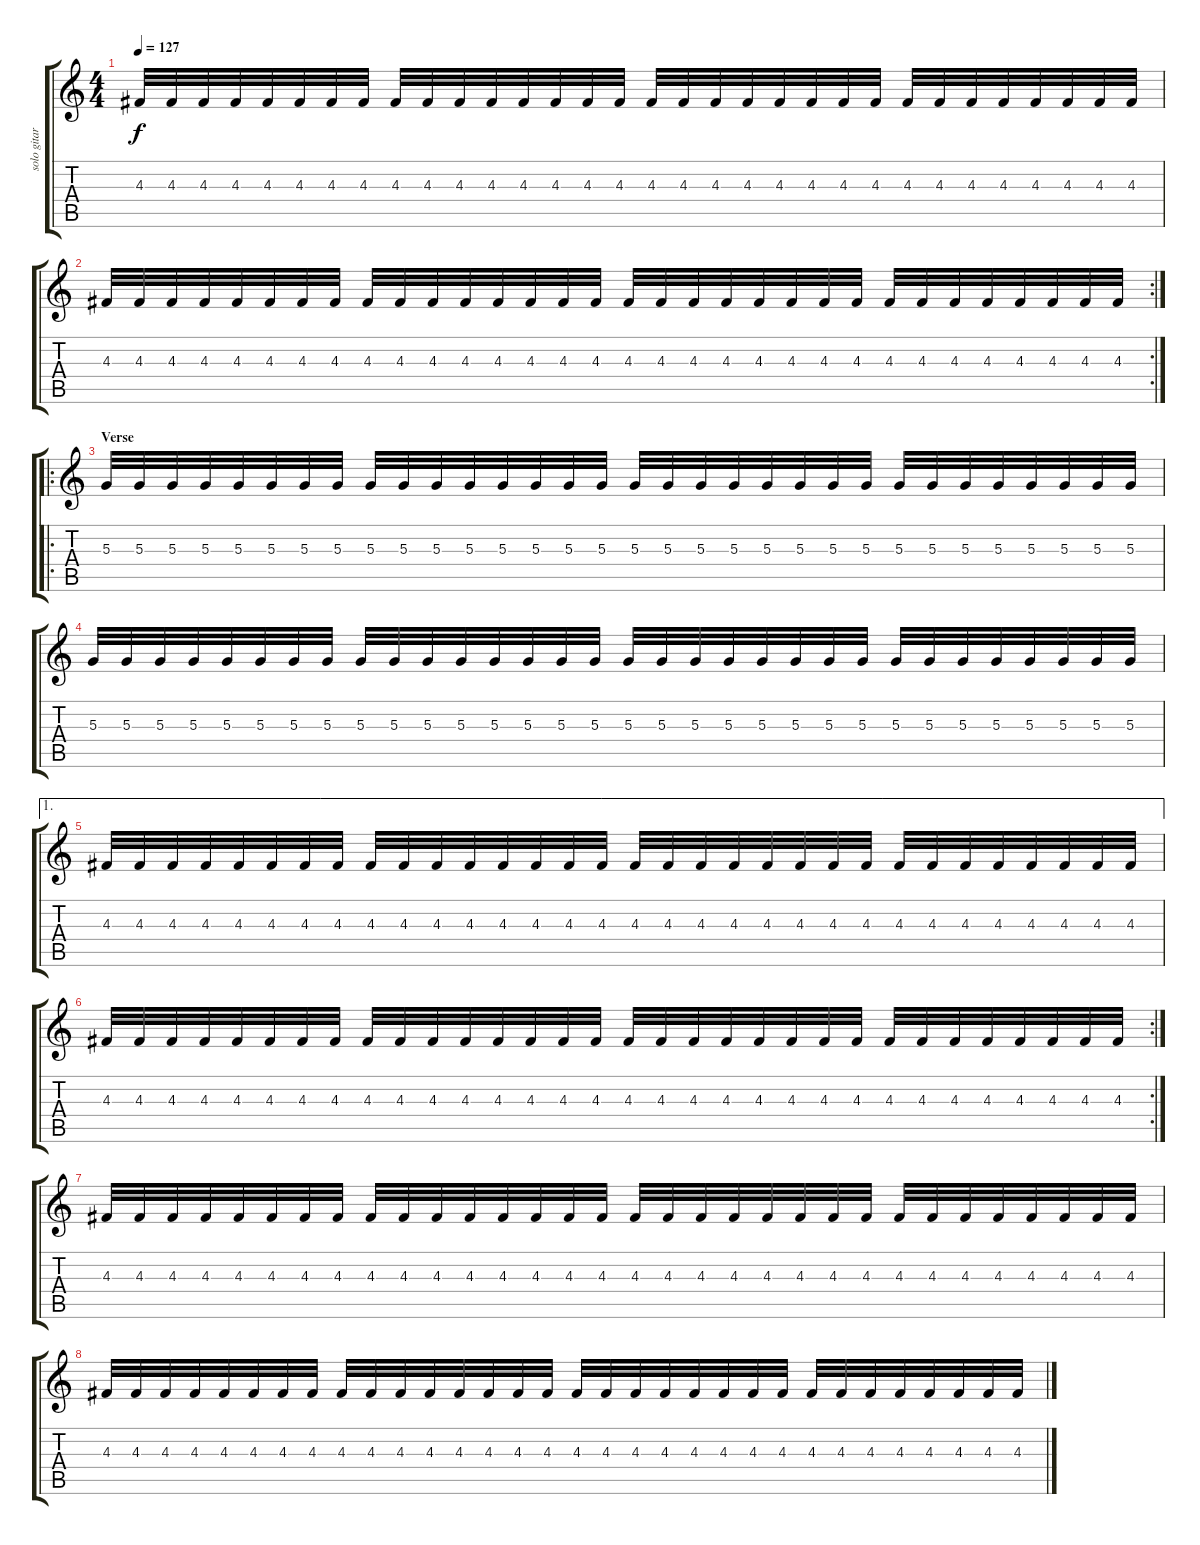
\track ("solo gitara" "solo gitar") {instrument distortionguitar}
\staff {score tabs}
\tuning (B3 Gb3 D3 A2 E2 B1) {hide}
\ts (4 4)
\tempo 127
\clef g2
\ks c
4.3.32{dy f} 4.3.32 4.3.32 4.3.32 4.3.32 4.3.32 4.3.32 4.3.32 4.3.32 4.3.32 4.3.32 4.3.32 4.3.32 4.3.32 4.3.32 4.3.32 4.3.32 4.3.32 4.3.32 4.3.32 4.3.32 4.3.32 4.3.32 4.3.32 4.3.32 4.3.32 4.3.32 4.3.32 4.3.32 4.3.32 4.3.32 4.3.32 |
\rc 2
4.3.32 4.3.32 4.3.32 4.3.32 4.3.32 4.3.32 4.3.32 4.3.32 4.3.32 4.3.32 4.3.32 4.3.32 4.3.32 4.3.32 4.3.32 4.3.32 4.3.32 4.3.32 4.3.32 4.3.32 4.3.32 4.3.32 4.3.32 4.3.32 4.3.32 4.3.32 4.3.32 4.3.32 4.3.32 4.3.32 4.3.32 4.3.32 |
\ro
\section ("" "Verse")
5.3.32 5.3.32 5.3.32 5.3.32 5.3.32 5.3.32 5.3.32 5.3.32 5.3.32 5.3.32 5.3.32 5.3.32 5.3.32 5.3.32 5.3.32 5.3.32 5.3.32 5.3.32 5.3.32 5.3.32 5.3.32 5.3.32 5.3.32 5.3.32 5.3.32 5.3.32 5.3.32 5.3.32 5.3.32 5.3.32 5.3.32 5.3.32 |
5.3.32 5.3.32 5.3.32 5.3.32 5.3.32 5.3.32 5.3.32 5.3.32 5.3.32 5.3.32 5.3.32 5.3.32 5.3.32 5.3.32 5.3.32 5.3.32 5.3.32 5.3.32 5.3.32 5.3.32 5.3.32 5.3.32 5.3.32 5.3.32 5.3.32 5.3.32 5.3.32 5.3.32 5.3.32 5.3.32 5.3.32 5.3.32 |
\ae 1
4.3.32 4.3.32 4.3.32 4.3.32 4.3.32 4.3.32 4.3.32 4.3.32 4.3.32 4.3.32 4.3.32 4.3.32 4.3.32 4.3.32 4.3.32 4.3.32 4.3.32 4.3.32 4.3.32 4.3.32 4.3.32 4.3.32 4.3.32 4.3.32 4.3.32 4.3.32 4.3.32 4.3.32 4.3.32 4.3.32 4.3.32 4.3.32 |
\rc 2
4.3.32 4.3.32 4.3.32 4.3.32 4.3.32 4.3.32 4.3.32 4.3.32 4.3.32 4.3.32 4.3.32 4.3.32 4.3.32 4.3.32 4.3.32 4.3.32 4.3.32 4.3.32 4.3.32 4.3.32 4.3.32 4.3.32 4.3.32 4.3.32 4.3.32 4.3.32 4.3.32 4.3.32 4.3.32 4.3.32 4.3.32 4.3.32 |
4.3.32 4.3.32 4.3.32 4.3.32 4.3.32 4.3.32 4.3.32 4.3.32 4.3.32 4.3.32 4.3.32 4.3.32 4.3.32 4.3.32 4.3.32 4.3.32 4.3.32 4.3.32 4.3.32 4.3.32 4.3.32 4.3.32 4.3.32 4.3.32 4.3.32 4.3.32 4.3.32 4.3.32 4.3.32 4.3.32 4.3.32 4.3.32 |
4.3.32 4.3.32 4.3.32 4.3.32 4.3.32 4.3.32 4.3.32 4.3.32 4.3.32 4.3.32 4.3.32 4.3.32 4.3.32 4.3.32 4.3.32 4.3.32 4.3.32 4.3.32 4.3.32 4.3.32 4.3.32 4.3.32 4.3.32 4.3.32 4.3.32 4.3.32 4.3.32 4.3.32 4.3.32 4.3.32 4.3.32 4.3.32
